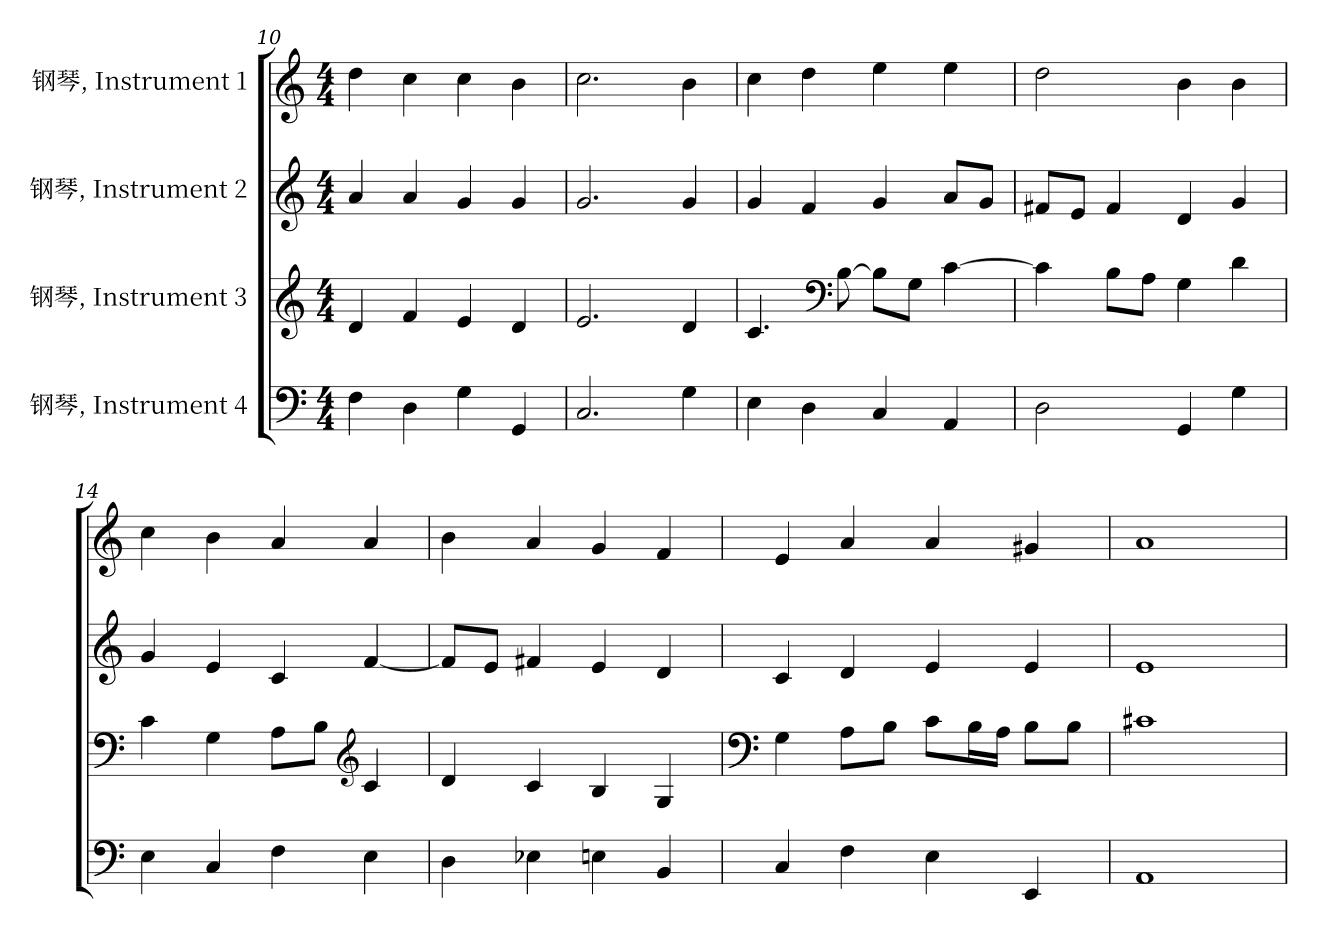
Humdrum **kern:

**kern	**kern	**kern	**kern
*part4	*part3	*part2	*part1
*staff4	*staff3	*staff2	*staff1
*I"钢琴, Instrument 4	*I"钢琴, Instrument 3	*I"钢琴, Instrument 2	*I"钢琴, Instrument 1
*clefF4	*clefG2	*clefG2	*clefG2
*k[]	*k[]	*k[]	*k[]
*M4/4	*M4/4	*M4/4	*M4/4
=10	=10	=10	=10
4F\	4d/	4a/	4dd\
4D\	4f/	4a/	4cc\
4G\	4e/	4g/	4cc\
4GG/	4d/	4g/	4b\
=11	=11	=11	=11
2.C/	2.e/	2.g/	2.cc\
4G\	4d/	4g/	4b\
=12	=12	=12	=12
4E\	4.c/	4g/	4cc\
4D\	.	4f/	4dd\
*	*clefF4	*	*
.	[8B\	.	.
4C/	8B\L]	4g/	4ee\
.	8G\J	.	.
4AA/	[4c\	8a/L	4ee\
.	.	8g/J	.
=13	=13	=13	=13
2D\	4c\]	8f#X/L	2dd\
.	.	8e/J	.
.	8B\L	4f#/	.
.	8A\J	.	.
4GG/	4G\	4d/	4b\
4G\	4d\	4g/	4b\
!!LO:LB:g=z
=14	=14	=14	=14
4E\	4c\	4g/	4cc\
4C/	4G\	4e/	4b\
4F\	8A\L	4c/	4a/
.	8B\J	.	.
*	*clefG2	*	*
4E\	4c/	[4f/	4a/
=15	=15	=15	=15
4D\	4d/	8f/L]	4b\
.	.	8e/J	.
4E-X\	4c/	4f#X/	4a/
4En\	4B/	4e/	4g/
4BB/	4G/	4d/	4f/
=16	=16	=16	=16
*	*clefF4	*	*
4C/	4G\	4c/	4e/
4F\	8A\L	4d/	4a/
.	8B\J	.	.
4E\	8c\L	4e/	4a/
.	16B\L	.	.
.	16A\JJ	.	.
4EE/	8B\L	4e/	4g#X/
.	8B\J	.	.
=17	=17	=17	=17
1AA	1c#X	1e	1a
=	=	=	=
*-	*-	*-	*-
